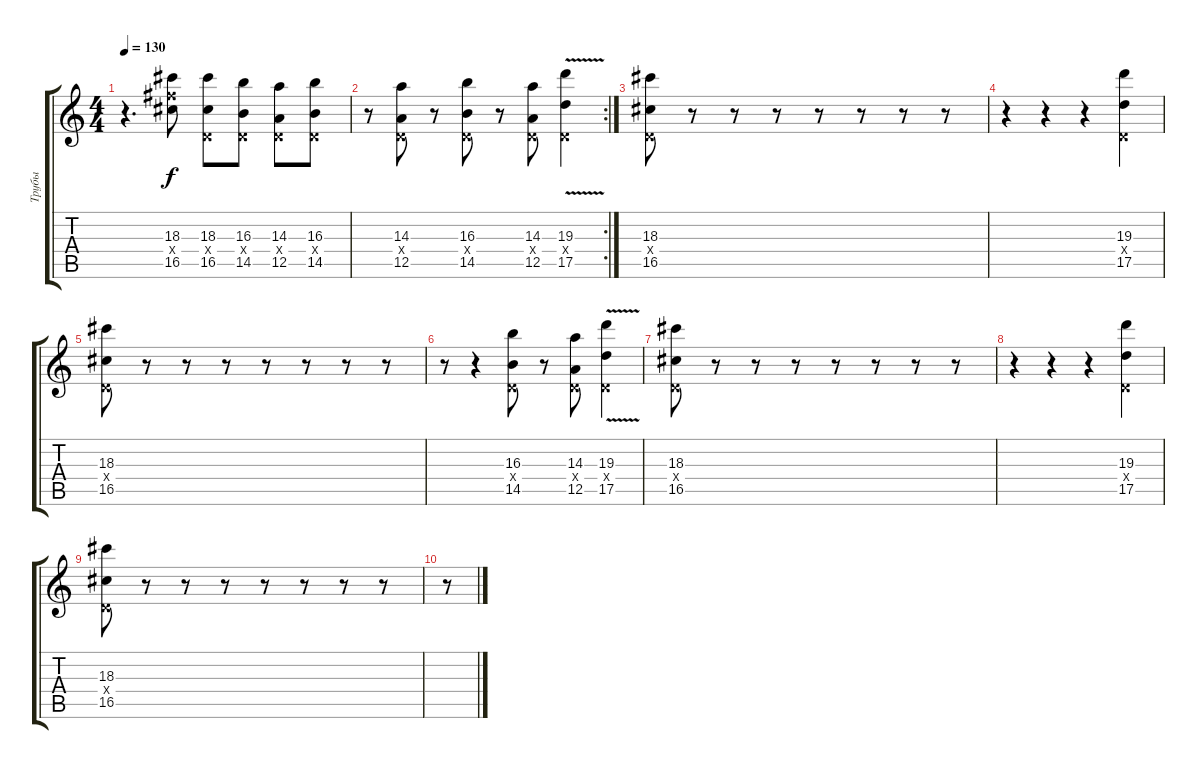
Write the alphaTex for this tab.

\track ("Трубы" "Трубы") {instrument distortionguitar}
\staff {score tabs}
\tuning (E4 B3 G3 D3 A2 E2) {hide}
\ts (4 4)
\tempo 130
\clef g2
\ks c
r.4{d dy f} (18.3 16.4{x} 16.5).8 (18.3 0.4{x} 16.5).8 (16.3 0.4{x} 14.5).8 (14.3 0.4{x} 12.5).8 (16.3 0.4{x} 14.5).8 |
\rc 2
r.8 (14.3 0.4{x} 12.5).8 r.8 (16.3 0.4{x} 14.5).8 r.8 (14.3 0.4{x} 12.5).8 (19.3{v} 0.4{x} 17.5).4 |
(18.3 0.4{x} 16.5).8 r.8 r.8 r.8 r.8 r.8 r.8 r.8 |
r.4 r.4 r.4 (19.3 0.4{x} 17.5).4 |
(18.3 0.4{x} 16.5).8 r.8 r.8 r.8 r.8 r.8 r.8 r.8 |
r.8 r.4 (16.3 0.4{x} 14.5).8 r.8 (14.3 0.4{x} 12.5).8 (19.3{v} 0.4{x} 17.5).4 |
(18.3 0.4{x} 16.5).8 r.8 r.8 r.8 r.8 r.8 r.8 r.8 |
r.4 r.4 r.4 (19.3 0.4{x} 17.5).4 |
(18.3 0.4{x} 16.5).8 r.8 r.8 r.8 r.8 r.8 r.8 r.8 |
r.8
